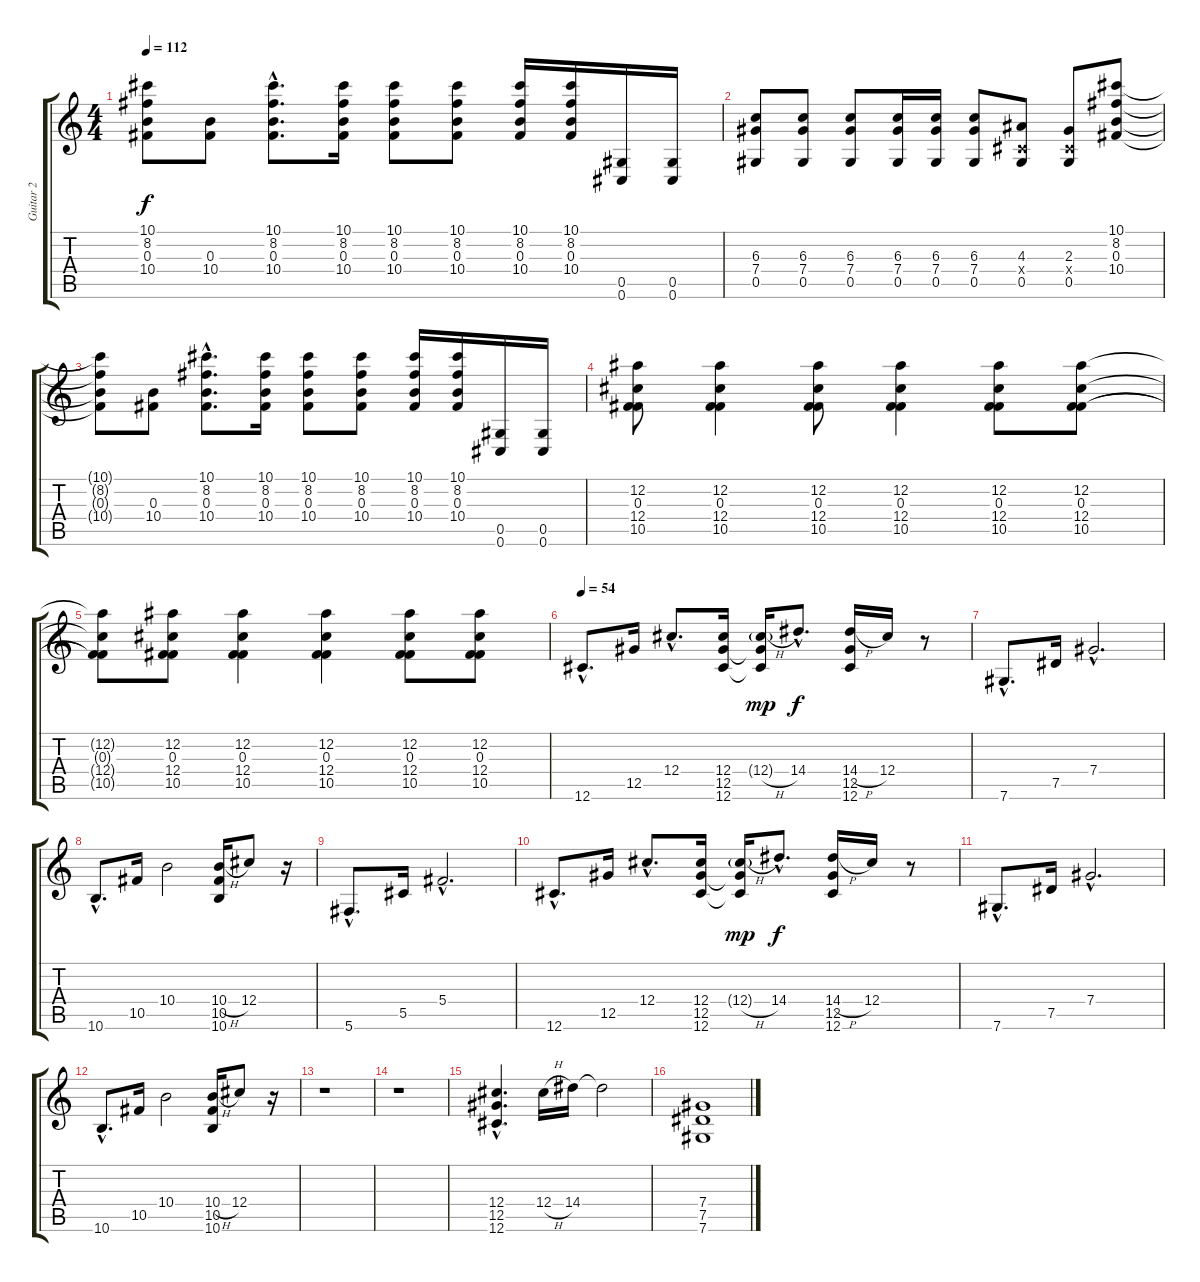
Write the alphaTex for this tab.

\track ("Guitar 2" "Guitar 2") {instrument overdrivenguitar}
\staff {score tabs}
\tuning (Eb4 Bb3 Gb3 Db3 Ab2 Db2) {hide}
\ts (4 4)
\tempo 112
\clef g2
\ks c
(10.1{t} 8.2{t} 0.3{t} 10.4{t}).8{dy f} (0.3 10.4).8 (10.1{hac} 8.2{hac} 0.3{hac} 10.4{hac}).8{d} (10.1 8.2 0.3 10.4).16 (10.1 8.2 0.3 10.4).8 (10.1 8.2 0.3 10.4).8 (10.1 8.2 0.3 10.4).16 (10.1 8.2 0.3 10.4).16 (0.5 0.6).16 (0.5 0.6).16 |
(6.3 7.4 0.5).8 (6.3 7.4 0.5).8 (6.3 7.4 0.5).8 (6.3 7.4 0.5).16 (6.3 7.4 0.5).16 (6.3 7.4 0.5).8 (4.3 0.4{x} 0.5).8 (2.3 0.4{x} 0.5).8 (10.1 8.2 0.3 10.4).8 |
(10.1{t} 8.2{t} 0.3{t} 10.4{t}).8 (0.3 10.4).8 (10.1{hac} 8.2{hac} 0.3{hac} 10.4{hac}).8{d} (10.1 8.2 0.3 10.4).16 (10.1 8.2 0.3 10.4).8 (10.1 8.2 0.3 10.4).8 (10.1 8.2 0.3 10.4).16 (10.1 8.2 0.3 10.4).16 (0.5 0.6).16 (0.5 0.6).16 |
(12.2 0.3 12.4 10.5).8 (12.2 0.3 12.4 10.5).4 (12.2 0.3 12.4 10.5).8 (12.2 0.3 12.4 10.5).4 (12.2 0.3 12.4 10.5).8 (12.2 0.3 12.4 10.5).8 |
(12.2{t} 0.3{t} 12.4{t} 10.5{t}).8 (12.2 0.3 12.4 10.5).8 (12.2 0.3 12.4 10.5).4 (12.2 0.3 12.4 10.5).4 (12.2 0.3 12.4 10.5).8 (12.2 0.3 12.4 10.5).8 |
\tempo 54
12.6{hac}.8{d} 12.5.16 12.4{hac}.8{d} (12.4 12.5 12.6).16 (12.4{h g} 12.5{t} 12.6{t}).16{dy mp} 14.4{hac}.8{d dy f} (14.4{h} 12.5 12.6).16 12.4.16 r.8 |
7.6{hac}.8{d} 7.5.16 7.4{hac}.2{d} |
10.6{hac}.8{d} 10.5.16 10.4.2 (10.4{h} 10.5 10.6).16 12.4.8 r.16 |
5.6{hac}.8{d} 5.5.16 5.4{hac}.2{d} |
12.6{hac}.8{d} 12.5.16 12.4{hac}.8{d} (12.4 12.5 12.6).16 (12.4{h g} 12.5{t} 12.6{t}).16{dy mp} 14.4{hac}.8{d dy f} (14.4{h} 12.5 12.6).16 12.4.16 r.8 |
7.6{hac}.8{d} 7.5.16 7.4{hac}.2{d} |
10.6{hac}.8{d} 10.5.16 10.4.2 (10.4{h} 10.5 10.6).16 12.4.8 r.16 |
r.1 |
r.1 |
(12.4{hac} 12.5{hac} 12.6{hac}).4{d} 12.4{h}.16 14.4.16 14.4{t}.2 |
(7.4 7.5 7.6).1
